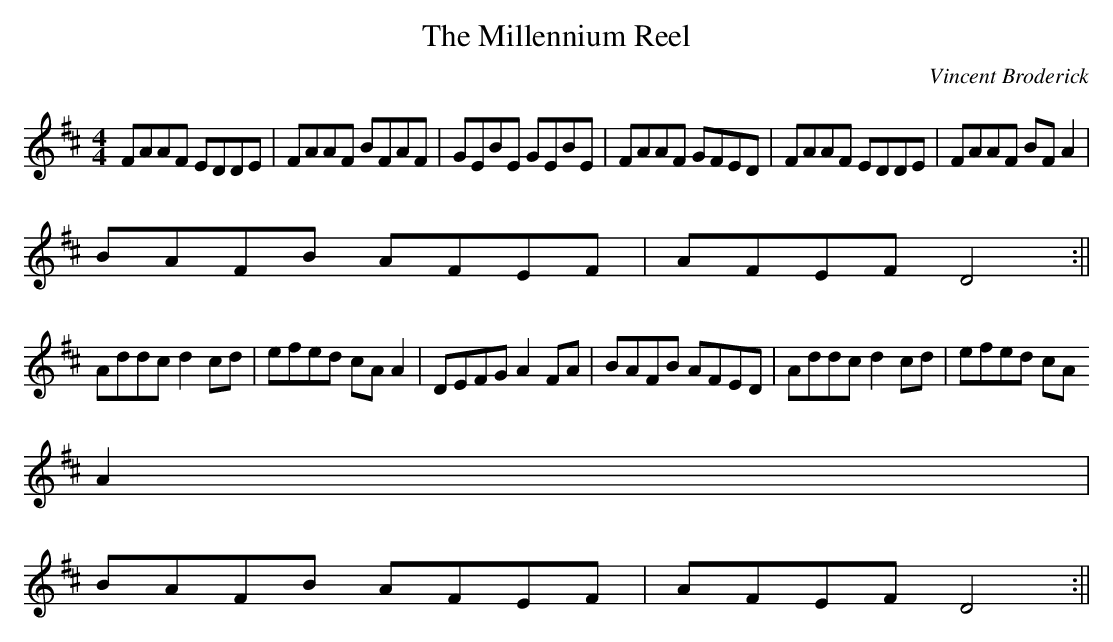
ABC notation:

X:1
T:The Millennium Reel
M:4/4
L:1/8
C:Vincent Broderick
K:D
FAAF EDDE | FAAF BFAF | GEBE GEBE | FAAF GFED | FAAF EDDE | FAAF BF A2 |
BAFB AFEF |  AFEF D4 :||
Addc d2 cd | efed cA A2 | DEFG A2 FA | BAFB AFED | Addc d2 cd | efed cA
A2 |
BAFB AFEF | AFEF D4 :||
